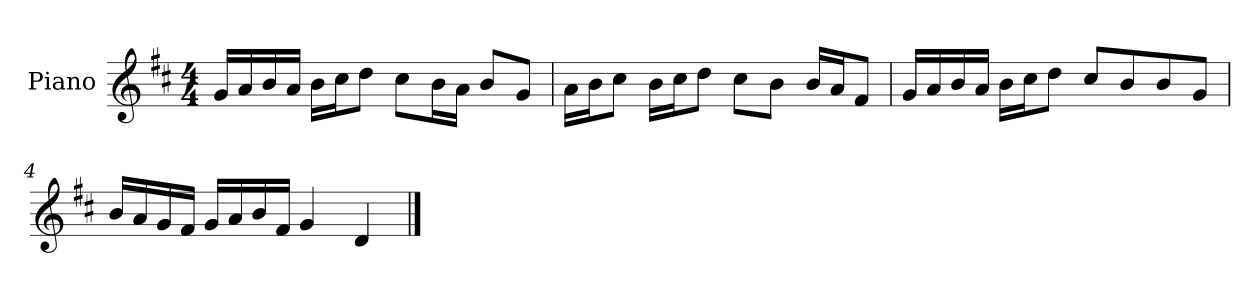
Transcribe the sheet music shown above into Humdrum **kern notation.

**kern
*part1
*staff1
*I"Piano
*I'P-no
*clefG2
*k[f#c#]
*M4/4
*MM90
=1
16g/LL
16a/
16b/
16a/JJ
16b\LL
16cc#\J
8dd\J
8cc#\L
16b\L
16a\JJ
8b/L
8g/J
=2
16a\LL
16b\J
8cc#\J
16b\LL
16cc#\J
8dd\J
8cc#\L
8b\J
16b/LL
16a/J
8f#/J
=3
16g/LL
16a/
16b/
16a/JJ
16b\LL
16cc#\J
8dd\J
8cc#/L
8b/
8b/
8g/J
!!LO:LB:g=z
=4
16b/LL
16a/
16g/
16f#/JJ
16g/LL
16a/
16b/
16f#/JJ
4g/
4d/
==
*-
